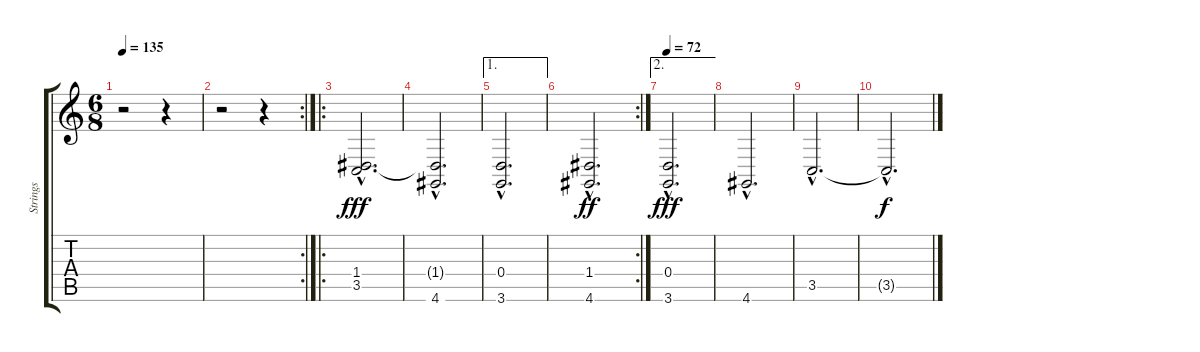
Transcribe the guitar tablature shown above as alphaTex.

\track ("Strings" "Strings") {instrument stringensemble1}
\staff {score tabs}
\tuning (E4 B3 G3 D3 A2 E2) {hide}
\ts (6 8)
\tempo 135
\clef g2
\ks c
r.2{dy fff} r.4 |
\rc 2
r.2 r.4 |
\ro
(1.4{hac} 3.5{hac}).2{d} |
(1.4{hac t} 4.6{hac}).2{d} |
\ae 1
(0.4{hac} 3.6{hac}).2{d} |
\rc 2
(1.4{hac} 4.6{hac}).2{d dy ff} |
\ae 2
\tempo 72
(0.4{hac} 3.6{hac}).2{d dy fff} |
4.6{hac}.2{d} |
3.5{hac}.2{d} |
3.5{hac t}.2{d dy f}
